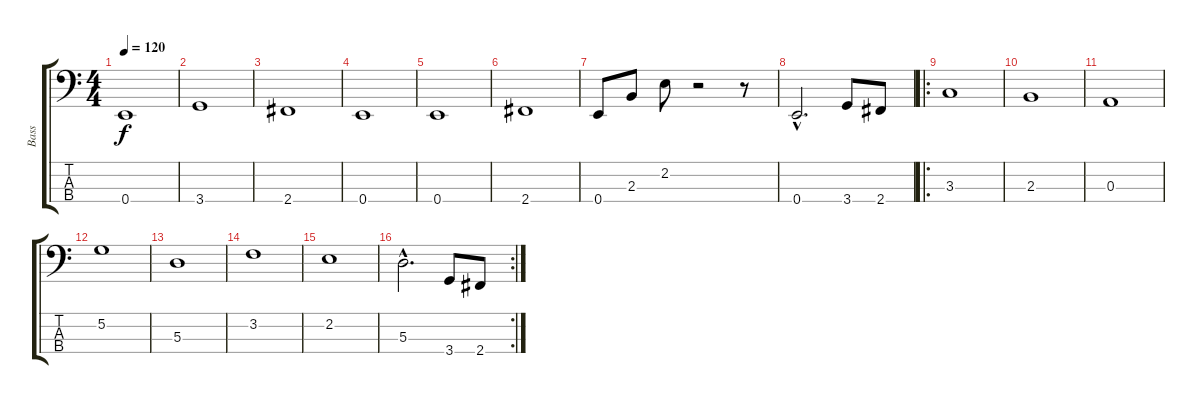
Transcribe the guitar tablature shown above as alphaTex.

\track ("Bass" "Bass") {instrument electricbasspick}
\staff {score tabs}
\tuning (G2 D2 A1 E1) {hide}
\ts (4 4)
\tempo 120
\clef f4
\ks c
0.4.1{dy f instrument electricbasspick} |
3.4.1 |
2.4.1 |
0.4.1 |
0.4.1 |
2.4.1 |
0.4.8 2.3.8 2.2.8 r.2 r.8 |
0.4{hac}.2{d} 3.4.8 2.4.8 |
\ro
3.3.1 |
2.3.1 |
0.3.1 |
5.2.1 |
5.3.1 |
3.2.1 |
2.2.1 |
\rc 2
5.3{hac}.2{d} 3.4.8 2.4.8
